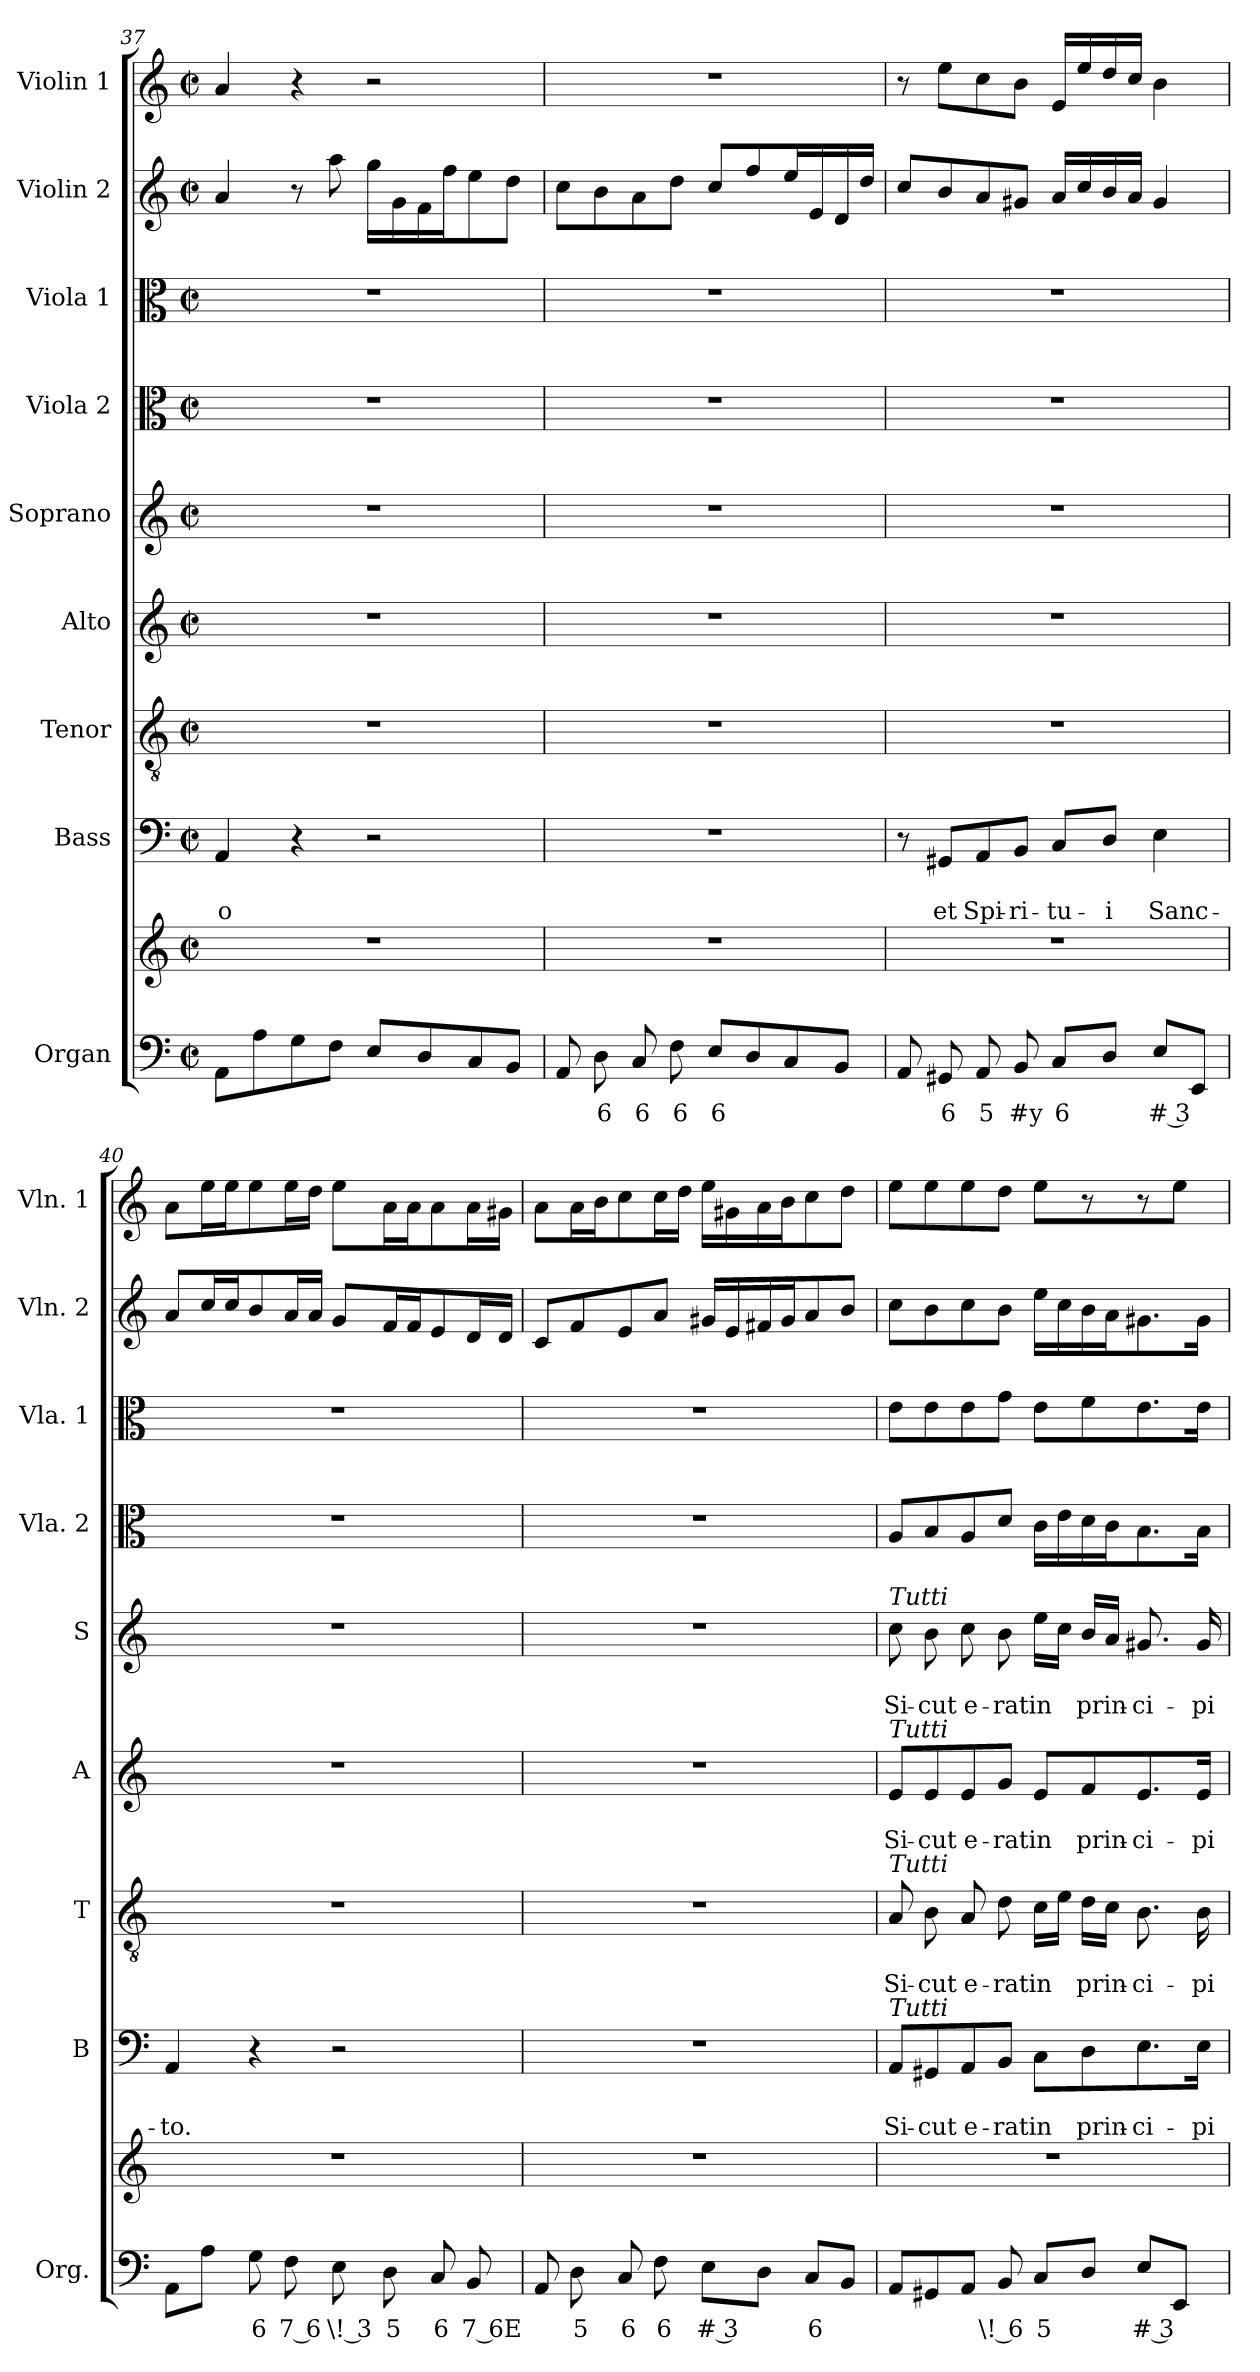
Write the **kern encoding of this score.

**kern	**text	**kern	**kern	**text	**text	**kern	**text	**text	**kern	**text	**text	**kern	**text	**text	**kern	**kern	**kern	**kern
*part9	*part9	*part9	*part8	*part8	*part8	*part7	*part7	*part7	*part6	*part6	*part6	*part5	*part5	*part5	*part4	*part3	*part2	*part1
*staff10	*staff10	*staff9	*staff8	*staff8	*staff8	*staff7	*staff7	*staff7	*staff6	*staff6	*staff6	*staff5	*staff5	*staff5	*staff4	*staff3	*staff2	*staff1
*I"Organ	*	*	*I"Bass	*	*	*I"Tenor	*	*	*I"Alto	*	*	*I"Soprano	*	*	*I"Viola 2	*I"Viola 1	*I"Violin 2	*I"Violin 1
*I'Org.	*	*	*I'B	*	*	*I'T	*	*	*I'A	*	*	*I'S	*	*	*I'Vla. 2	*I'Vla. 1	*I'Vln. 2	*I'Vln. 1
*clefF4	*	*clefG2	*clefF4	*	*	*clefGv2	*	*	*clefG2	*	*	*clefG2	*	*	*clefC3	*clefC3	*clefG2	*clefG2
*k[]	*	*k[]	*k[]	*	*	*k[]	*	*	*k[]	*	*	*k[]	*	*	*k[]	*k[]	*k[]	*k[]
*C:	*	*C:	*C:	*	*	*C:	*	*	*C:	*	*	*C:	*	*	*C:	*C:	*C:	*C:
*M2/2	*	*M2/2	*M2/2	*	*	*M2/2	*	*	*M2/2	*	*	*M2/2	*	*	*M2/2	*M2/2	*M2/2	*M2/2
*met(c|)	*	*met(c|)	*met(c|)	*	*	*met(c|)	*	*	*met(c|)	*	*	*met(c|)	*	*	*met(c|)	*met(c|)	*met(c|)	*met(c|)
=37	=37	=37	=37	=37	=37	=37	=37	=37	=37	=37	=37	=37	=37	=37	=37	=37	=37	=37
!	!	!	!	!	!LO:LY:b	!	!	!	!	!	!	!	!	!	!	!	!	!
8AA\L	.	1r	4AA/	.	-o	1r	.	.	1r	.	.	1r	.	.	1r	1r	4a/	4a/
8A\	.	.	.	.	.	.	.	.	.	.	.	.	.	.	.	.	.	.
8G\	.	.	4r	.	.	.	.	.	.	.	.	.	.	.	.	.	8r	4r
8F\J	.	.	.	.	.	.	.	.	.	.	.	.	.	.	.	.	8aa\	.
8E/L	.	.	2r	.	.	.	.	.	.	.	.	.	.	.	.	.	16gg\LL	2r
.	.	.	.	.	.	.	.	.	.	.	.	.	.	.	.	.	16g\	.
8D/	.	.	.	.	.	.	.	.	.	.	.	.	.	.	.	.	16f\	.
.	.	.	.	.	.	.	.	.	.	.	.	.	.	.	.	.	16ff\J	.
8C/	.	.	.	.	.	.	.	.	.	.	.	.	.	.	.	.	8ee\	.
8BB/J	.	.	.	.	.	.	.	.	.	.	.	.	.	.	.	.	8dd\J	.
=38	=38	=38	=38	=38	=38	=38	=38	=38	=38	=38	=38	=38	=38	=38	=38	=38	=38	=38
8AA/	.	1r	1r	.	.	1r	.	.	1r	.	.	1r	.	.	1r	1r	8cc\L	1r
!	!LO:LY:b	!	!	!	!	!	!	!	!	!	!	!	!	!	!	!	!	!
8D\	6	.	.	.	.	.	.	.	.	.	.	.	.	.	.	.	8b\	.
!	!LO:LY:b	!	!	!	!	!	!	!	!	!	!	!	!	!	!	!	!	!
8C/	6	.	.	.	.	.	.	.	.	.	.	.	.	.	.	.	8a\	.
!	!LO:LY:b	!	!	!	!	!	!	!	!	!	!	!	!	!	!	!	!	!
8F\	6	.	.	.	.	.	.	.	.	.	.	.	.	.	.	.	8dd\J	.
!	!LO:LY:b	!	!	!	!	!	!	!	!	!	!	!	!	!	!	!	!	!
8E/L	6	.	.	.	.	.	.	.	.	.	.	.	.	.	.	.	8cc/L	.
8D/	.	.	.	.	.	.	.	.	.	.	.	.	.	.	.	.	8ff/	.
8C/	.	.	.	.	.	.	.	.	.	.	.	.	.	.	.	.	16ee/L	.
.	.	.	.	.	.	.	.	.	.	.	.	.	.	.	.	.	16e/	.
8BB/J	.	.	.	.	.	.	.	.	.	.	.	.	.	.	.	.	16d/	.
.	.	.	.	.	.	.	.	.	.	.	.	.	.	.	.	.	16dd/JJ	.
=39	=39	=39	=39	=39	=39	=39	=39	=39	=39	=39	=39	=39	=39	=39	=39	=39	=39	=39
8AA/	.	1r	8r	.	.	1r	.	.	1r	.	.	1r	.	.	1r	1r	8cc/L	8r
!	!LO:LY:b	!	!	!	!LO:LY:b	!	!	!	!	!	!	!	!	!	!	!	!	!
8GG#X/	6	.	8GG#X/L	.	et	.	.	.	.	.	.	.	.	.	.	.	8b/	8ee\L
!	!LO:LY:b	!	!	!	!LO:LY:b	!	!	!	!	!	!	!	!	!	!	!	!	!
8AA/	5	.	8AA/	.	Spi-	.	.	.	.	.	.	.	.	.	.	.	8a/	8cc\
!	!LO:LY:b	!	!	!	!LO:LY:b	!	!	!	!	!	!	!	!	!	!	!	!	!
8BB/	#y	.	8BB/J	.	-ri-	.	.	.	.	.	.	.	.	.	.	.	8g#X/J	8b\J
!	!LO:LY:b	!	!	!	!LO:LY:b	!	!	!	!	!	!	!	!	!	!	!	!	!
8C/L	6	.	8C/L	.	-tu-	.	.	.	.	.	.	.	.	.	.	.	16a/LL	16e/LL
.	.	.	.	.	.	.	.	.	.	.	.	.	.	.	.	.	16cc/	16ee/
!	!	!	!	!	!LO:LY:b	!	!	!	!	!	!	!	!	!	!	!	!	!
8D/J	.	.	8D/J	.	-i	.	.	.	.	.	.	.	.	.	.	.	16b/	16dd/
.	.	.	.	.	.	.	.	.	.	.	.	.	.	.	.	.	16a/JJ	16cc/JJ
!	!LO:LY:b	!	!	!	!LO:LY:b	!	!	!	!	!	!	!	!	!	!	!	!	!
8E/L	# 3	.	4E\	.	Sanc-	.	.	.	.	.	.	.	.	.	.	.	4g#/	4b\
8EE/J	.	.	.	.	.	.	.	.	.	.	.	.	.	.	.	.	.	.
=40	=40	=40	=40	=40	=40	=40	=40	=40	=40	=40	=40	=40	=40	=40	=40	=40	=40	=40
!	!	!	!	!	!LO:LY:b	!	!	!	!	!	!	!	!	!	!	!	!	!
8AA\L	.	1r	4AA/	.	-to.	1r	.	.	1r	.	.	1r	.	.	1r	1r	8a/L	8a\L
8A\J	.	.	.	.	.	.	.	.	.	.	.	.	.	.	.	.	16cc/L	16ee\L
.	.	.	.	.	.	.	.	.	.	.	.	.	.	.	.	.	16cc/J	16ee\J
!	!LO:LY:b	!	!	!	!	!	!	!	!	!	!	!	!	!	!	!	!	!
8G\	6	.	4r	.	.	.	.	.	.	.	.	.	.	.	.	.	8b/	8ee\
!	!LO:LY:b	!	!	!	!	!	!	!	!	!	!	!	!	!	!	!	!	!
8F\	7 6	.	.	.	.	.	.	.	.	.	.	.	.	.	.	.	16a/L	16ee\L
.	.	.	.	.	.	.	.	.	.	.	.	.	.	.	.	.	16a/JJ	16dd\JJ
!	!LO:LY:b	!	!	!	!	!	!	!	!	!	!	!	!	!	!	!	!	!
8E\	\! 3	.	2r	.	.	.	.	.	.	.	.	.	.	.	.	.	8g/L	8ee\L
!	!LO:LY:b	!	!	!	!	!	!	!	!	!	!	!	!	!	!	!	!	!
8D\	5	.	.	.	.	.	.	.	.	.	.	.	.	.	.	.	16f/L	16a\L
.	.	.	.	.	.	.	.	.	.	.	.	.	.	.	.	.	16f/J	16a\J
!	!LO:LY:b	!	!	!	!	!	!	!	!	!	!	!	!	!	!	!	!	!
8C/	6	.	.	.	.	.	.	.	.	.	.	.	.	.	.	.	8e/	8a\
!	!LO:LY:b	!	!	!	!	!	!	!	!	!	!	!	!	!	!	!	!	!
8BB/	7 6E	.	.	.	.	.	.	.	.	.	.	.	.	.	.	.	16d/L	16a\L
.	.	.	.	.	.	.	.	.	.	.	.	.	.	.	.	.	16d/JJ	16g#X\JJ
=41	=41	=41	=41	=41	=41	=41	=41	=41	=41	=41	=41	=41	=41	=41	=41	=41	=41	=41
8AA/	.	1r	1r	.	.	1r	.	.	1r	.	.	1r	.	.	1r	1r	8c/L	8a\L
!	!LO:LY:b	!	!	!	!	!	!	!	!	!	!	!	!	!	!	!	!	!
8D\	5	.	.	.	.	.	.	.	.	.	.	.	.	.	.	.	8f/	16a\L
.	.	.	.	.	.	.	.	.	.	.	.	.	.	.	.	.	.	16b\J
!	!LO:LY:b	!	!	!	!	!	!	!	!	!	!	!	!	!	!	!	!	!
8C/	6	.	.	.	.	.	.	.	.	.	.	.	.	.	.	.	8e/	8cc\
!	!LO:LY:b	!	!	!	!	!	!	!	!	!	!	!	!	!	!	!	!	!
8F\	6	.	.	.	.	.	.	.	.	.	.	.	.	.	.	.	8a/J	16cc\L
.	.	.	.	.	.	.	.	.	.	.	.	.	.	.	.	.	.	16dd\JJ
!	!LO:LY:b	!	!	!	!	!	!	!	!	!	!	!	!	!	!	!	!	!
8E\L	# 3	.	.	.	.	.	.	.	.	.	.	.	.	.	.	.	16g#X/LL	16ee\LL
.	.	.	.	.	.	.	.	.	.	.	.	.	.	.	.	.	16e/	16g#X\
8D\J	.	.	.	.	.	.	.	.	.	.	.	.	.	.	.	.	16f#X/	16a\
.	.	.	.	.	.	.	.	.	.	.	.	.	.	.	.	.	16g#/J	16b\J
!	!LO:LY:b	!	!	!	!	!	!	!	!	!	!	!	!	!	!	!	!	!
8C/L	6	.	.	.	.	.	.	.	.	.	.	.	.	.	.	.	8a/	8cc\
8BB/J	.	.	.	.	.	.	.	.	.	.	.	.	.	.	.	.	8b/J	8dd\J
!!LO:PB:g=z
=42	=42	=42	=42	=42	=42	=42	=42	=42	=42	=42	=42	=42	=42	=42	=42	=42	=42	=42
!	!	!	!	!	!	!	!	!	!	!	!	!LO:TX:a:i:t=Tutti	!	!	!	!	!	!
!	!	!	!	!	!	!	!	!	!LO:TX:a:i:t=Tutti	!	!	!	!	!	!	!	!	!
!	!	!	!	!	!	!LO:TX:a:i:t=Tutti	!	!	!	!	!	!	!	!	!	!	!	!
!	!	!	!LO:TX:a:i:t=Tutti	!	!	!	!	!	!	!	!	!	!	!	!	!	!	!
!	!	!	!	!	!LO:LY:b	!	!	!LO:LY:b	!	!	!LO:LY:b	!	!	!LO:LY:b	!	!	!	!
8AA/L	.	1r	8AA/L	.	Si-	8A/	.	Si-	8e/L	.	Si-	8cc\	.	Si-	8A/L	8e\L	8cc\L	8ee\L
!	!	!	!	!	!LO:LY:b	!	!	!LO:LY:b	!	!	!LO:LY:b	!	!	!LO:LY:b	!	!	!	!
8GG#X/	.	.	8GG#X/	.	-cut	8B\	.	-cut	8e/	.	-cut	8b\	.	-cut	8B/	8e\	8b\	8ee\
!	!	!	!	!	!LO:LY:b	!	!	!LO:LY:b	!	!	!LO:LY:b	!	!	!LO:LY:b	!	!	!	!
8AA/J	.	.	8AA/	.	e-	8A/	.	e-	8e/	.	e-	8cc\	.	e-	8A/	8e\	8cc\	8ee\
!	!LO:LY:b	!	!	!	!LO:LY:b	!	!	!LO:LY:b	!	!	!LO:LY:b	!	!	!LO:LY:b	!	!	!	!
8BB/	\! 6	.	8BB/J	.	-rat	8d\	.	-rat	8g/J	.	-rat	8b\	.	-rat	8d/J	8g\J	8b\J	8dd\J
!	!LO:LY:b	!	!	!	!LO:LY:b	!	!	!LO:LY:b	!	!	!LO:LY:b	!	!	!LO:LY:b	!	!	!	!
8C/L	5	.	8C\L	.	in	16c\LL	.	in	8e/L	.	in	16ee\LL	.	in	16c\LL	8e\L	16ee\LL	8ee\L
.	.	.	.	.	.	16e\JJ	.	.	.	.	.	16cc\JJ	.	.	16e\	.	16cc\	.
!	!	!	!	!	!LO:LY:b	!	!	!LO:LY:b	!	!	!LO:LY:b	!	!	!LO:LY:b	!	!	!	!
8D/J	.	.	8D\	.	prin-	16d\LL	.	prin-	8f/	.	prin-	16b/LL	.	prin-	16d\	8f\	16b\	8r
.	.	.	.	.	.	16c\JJ	.	.	.	.	.	16a/JJ	.	.	16c\J	.	16a\J	.
!	!LO:LY:b	!	!	!	!LO:LY:b	!	!	!LO:LY:b	!	!	!LO:LY:b	!	!	!LO:LY:b	!	!	!	!
8E/L	# 3	.	8.E\	.	-ci-	8.B\	.	-ci-	8.e/	.	-ci-	8.g#X/	.	-ci-	8.B\	8.e\	8.g#X\	8r
8EE/J	.	.	.	.	.	.	.	.	.	.	.	.	.	.	.	.	.	8ee\J
!	!	!	!	!	!LO:LY:b	!	!	!LO:LY:b	!	!	!LO:LY:b	!	!	!LO:LY:b	!	!	!	!
.	.	.	16E\Jk	.	-pi-	16B\	.	-pi-	16e/Jk	.	-pi-	16g#/	.	-pi-	16B\Jk	16e\Jk	16g#\Jk	.
=	=	=	=	=	=	=	=	=	=	=	=	=	=	=	=	=	=	=
*-	*-	*-	*-	*-	*-	*-	*-	*-	*-	*-	*-	*-	*-	*-	*-	*-	*-	*-
